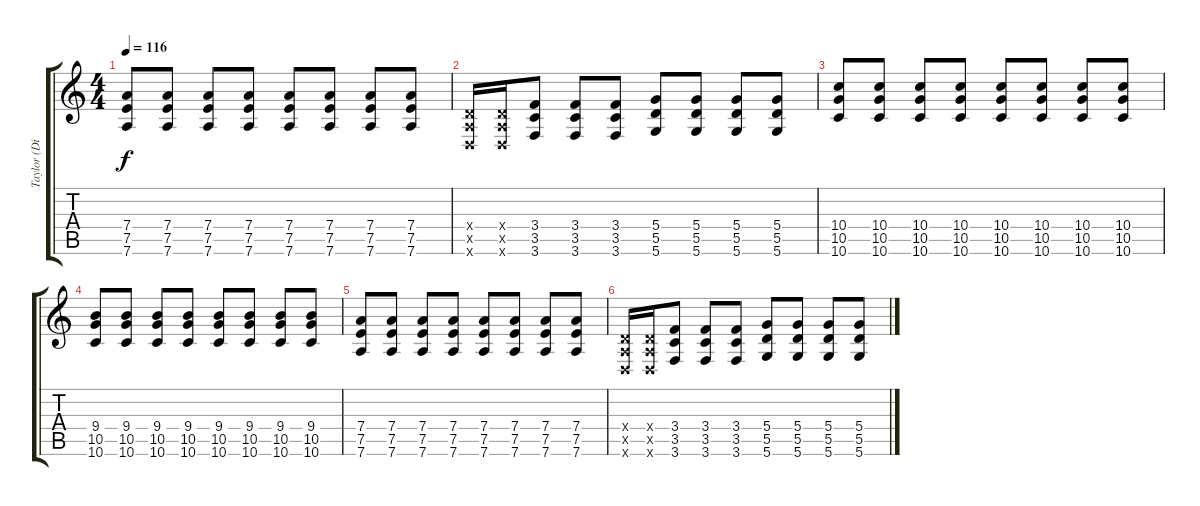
\track ("Taylor (Distortion)" "Taylor (Di") {instrument distortionguitar}
\staff {score tabs}
\tuning (E4 B3 G3 D3 A2 D2) {hide}
\ts (4 4)
\tempo 116
\clef g2
\ks c
(7.4 7.5 7.6).8{dy f} (7.4 7.5 7.6).8 (7.4 7.5 7.6).8 (7.4 7.5 7.6).8 (7.4 7.5 7.6).8 (7.4 7.5 7.6).8 (7.4 7.5 7.6).8 (7.4 7.5 7.6).8 |
(0.4{x} 0.5{x} 0.6{x}).16 (0.4{x} 0.5{x} 0.6{x}).16 (3.4 3.5 3.6).8 (3.4 3.5 3.6).8 (3.4 3.5 3.6).8 (5.4 5.5 5.6).8 (5.4 5.5 5.6).8 (5.4 5.5 5.6).8 (5.4 5.5 5.6).8 |
(10.4 10.5 10.6).8 (10.4 10.5 10.6).8 (10.4 10.5 10.6).8 (10.4 10.5 10.6).8 (10.4 10.5 10.6).8 (10.4 10.5 10.6).8 (10.4 10.5 10.6).8 (10.4 10.5 10.6).8 |
(9.4 10.5 10.6).8 (9.4 10.5 10.6).8 (9.4 10.5 10.6).8 (9.4 10.5 10.6).8 (9.4 10.5 10.6).8 (9.4 10.5 10.6).8 (9.4 10.5 10.6).8 (9.4 10.5 10.6).8 |
(7.4 7.5 7.6).8 (7.4 7.5 7.6).8 (7.4 7.5 7.6).8 (7.4 7.5 7.6).8 (7.4 7.5 7.6).8 (7.4 7.5 7.6).8 (7.4 7.5 7.6).8 (7.4 7.5 7.6).8 |
(0.4{x} 0.5{x} 0.6{x}).16 (0.4{x} 0.5{x} 0.6{x}).16 (3.4 3.5 3.6).8 (3.4 3.5 3.6).8 (3.4 3.5 3.6).8 (5.4 5.5 5.6).8 (5.4 5.5 5.6).8 (5.4 5.5 5.6).8 (5.4 5.5 5.6).8
